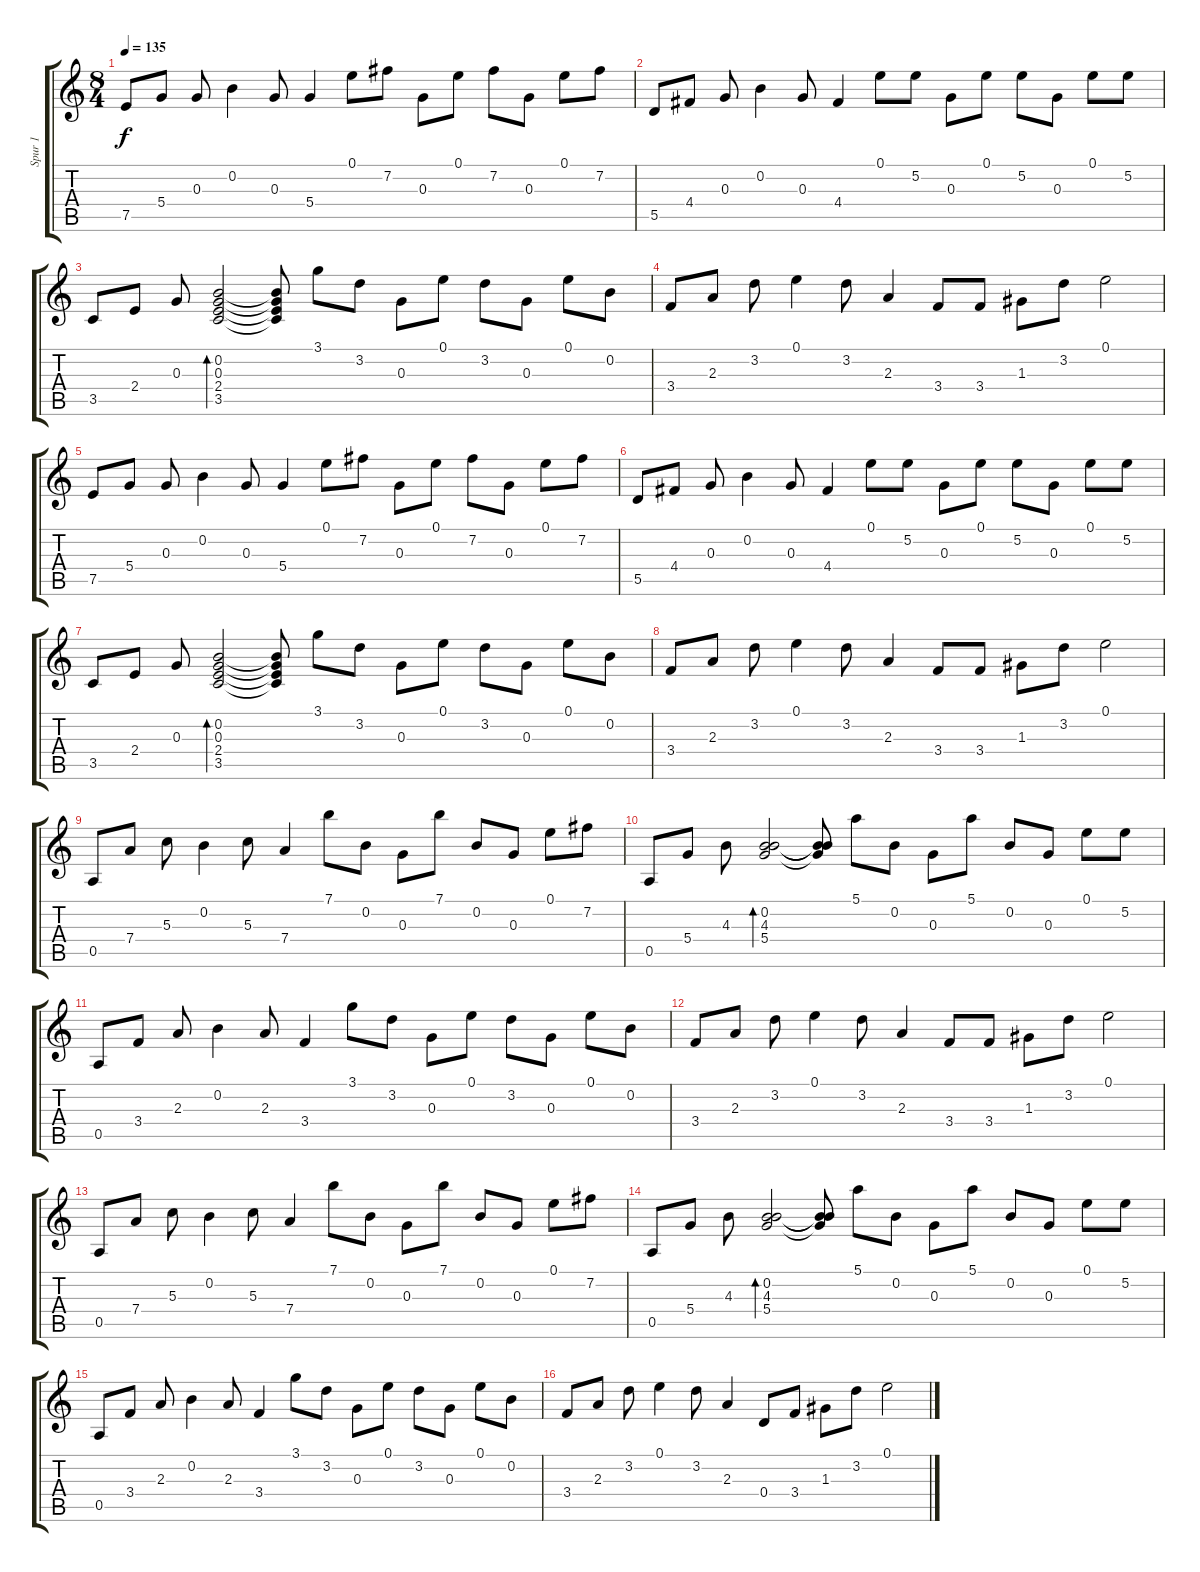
\track ("Spur 1" "Spur 1") {instrument acousticguitarsteel}
\staff {score tabs}
\tuning (E4 B3 G3 D3 A2 E2) {hide}
\ts (8 4)
\tempo 135
\clef g2
\ks c
7.5.8{dy f} 5.4.8 0.3.8 0.2.4 0.3.8 5.4.4 0.1.8 7.2.8 0.3.8 0.1.8 7.2.8 0.3.8 0.1.8 7.2.8 |
5.5.8 4.4.8 0.3.8 0.2.4 0.3.8 4.4.4 0.1.8 5.2.8 0.3.8 0.1.8 5.2.8 0.3.8 0.1.8 5.2.8 |
3.5.8 2.4.8 0.3.8 (0.2 0.3 2.4 3.5).2{bd 240} (0.2{t} 0.3{t} 2.4{t} 3.5{t}).8 3.1.8 3.2.8 0.3.8 0.1.8 3.2.8 0.3.8 0.1.8 0.2.8 |
3.4.8 2.3.8 3.2.8 0.1.4 3.2.8 2.3.4 3.4.8 3.4.8 1.3.8 3.2.8 0.1.2 |
7.5.8 5.4.8 0.3.8 0.2.4 0.3.8 5.4.4 0.1.8 7.2.8 0.3.8 0.1.8 7.2.8 0.3.8 0.1.8 7.2.8 |
5.5.8 4.4.8 0.3.8 0.2.4 0.3.8 4.4.4 0.1.8 5.2.8 0.3.8 0.1.8 5.2.8 0.3.8 0.1.8 5.2.8 |
3.5.8 2.4.8 0.3.8 (0.2 0.3 2.4 3.5).2{bd 240} (0.2{t} 0.3{t} 2.4{t} 3.5{t}).8 3.1.8 3.2.8 0.3.8 0.1.8 3.2.8 0.3.8 0.1.8 0.2.8 |
3.4.8 2.3.8 3.2.8 0.1.4 3.2.8 2.3.4 3.4.8 3.4.8 1.3.8 3.2.8 0.1.2 |
0.5.8 7.4.8 5.3.8 0.2.4 5.3.8 7.4.4 7.1.8 0.2.8 0.3.8 7.1.8 0.2.8 0.3.8 0.1.8 7.2.8 |
0.5.8 5.4.8 4.3.8 (0.2 4.3 5.4).2{bd 240} (0.2{t} 4.3{t} 5.4{t}).8 5.1.8 0.2.8 0.3.8 5.1.8 0.2.8 0.3.8 0.1.8 5.2.8 |
0.5.8 3.4.8 2.3.8 0.2.4 2.3.8 3.4.4 3.1.8 3.2.8 0.3.8 0.1.8 3.2.8 0.3.8 0.1.8 0.2.8 |
3.4.8 2.3.8 3.2.8 0.1.4 3.2.8 2.3.4 3.4.8 3.4.8 1.3.8 3.2.8 0.1.2 |
0.5.8 7.4.8 5.3.8 0.2.4 5.3.8 7.4.4 7.1.8 0.2.8 0.3.8 7.1.8 0.2.8 0.3.8 0.1.8 7.2.8 |
0.5.8 5.4.8 4.3.8 (0.2 4.3 5.4).2{bd 240} (0.2{t} 4.3{t} 5.4{t}).8 5.1.8 0.2.8 0.3.8 5.1.8 0.2.8 0.3.8 0.1.8 5.2.8 |
0.5.8 3.4.8 2.3.8 0.2.4 2.3.8 3.4.4 3.1.8 3.2.8 0.3.8 0.1.8 3.2.8 0.3.8 0.1.8 0.2.8 |
3.4.8 2.3.8 3.2.8 0.1.4 3.2.8 2.3.4 0.4.8 3.4.8 1.3.8 3.2.8 0.1.2
